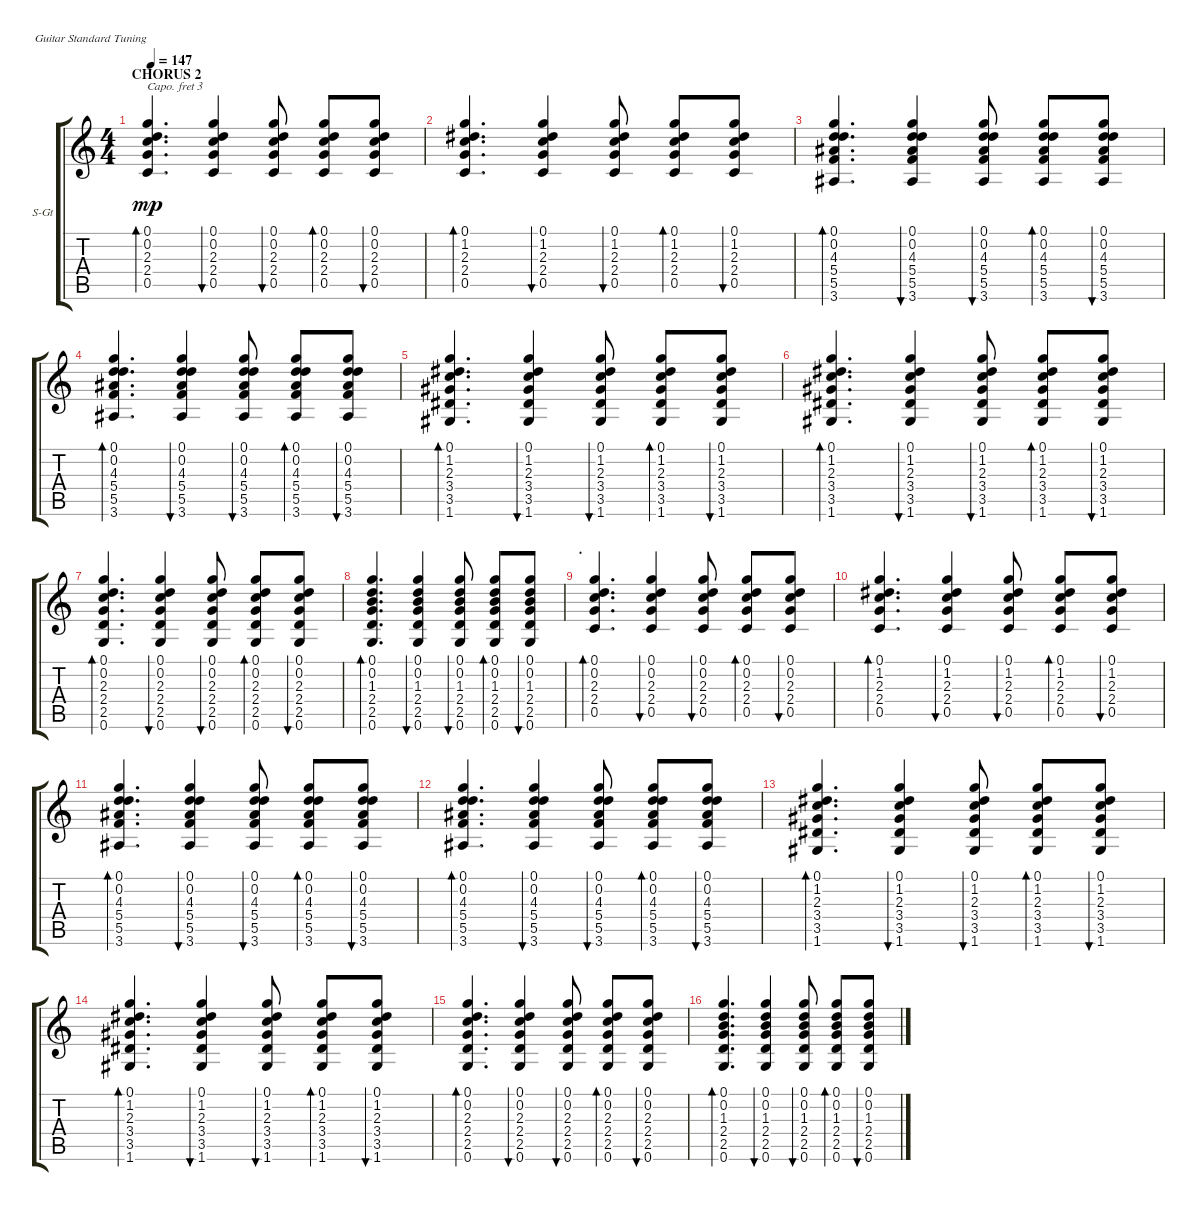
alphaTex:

\defaultSystemsLayout 4
\bracketExtendMode groupsimilarinstruments
\firstSystemTrackNameOrientation horizontal
\otherSystemsTrackNameOrientation horizontal
\track ("Steel Guitar" "S-Gt") {instrument acousticguitarsteel}
\staff {score tabs}
\capo 3
\tuning (E4 B3 G3 D3 A2 E2)
\ts (4 4)
\section ("" "CHORUS 2")
\tempo 147
\clef g2
\ks c
(0.5 2.4 2.3 0.2 0.1).4{d bd 30 dy mp} (0.5 2.4 2.3 0.2 0.1).4{bu 30} (0.5 2.4 2.3 0.2 0.1).8{bu 30} (0.5 2.4 2.3 0.2 0.1).8{bd 30} (0.5 2.4 2.3 0.2 0.1).8{bu 30} |
(0.5 2.4 2.3 1.2 0.1).4{d bd 30} (0.5 2.4 2.3 1.2 0.1).4{bu 30} (0.5 2.4 2.3 1.2 0.1).8{bu 30} (0.5 2.4 2.3 1.2 0.1).8{bd 30} (0.5 2.4 2.3 1.2 0.1).8{bu 30} |
(5.5 5.4 4.3 0.2 0.1 3.6).4{d bd 30} (5.5 5.4 4.3 0.2 0.1 3.6).4{bu 30} (5.5 5.4 4.3 0.2 0.1 3.6).8{bu 30} (5.5 5.4 4.3 0.2 0.1 3.6).8{bd 30} (5.5 5.4 4.3 0.2 0.1 3.6).8{bu 30} |
(5.5 5.4 4.3 0.2 0.1 3.6).4{d bd 30} (5.5 5.4 4.3 0.2 0.1 3.6).4{bu 30} (5.5 5.4 4.3 0.2 0.1 3.6).8{bu 30} (5.5 5.4 4.3 0.2 0.1 3.6).8{bd 30} (5.5 5.4 4.3 0.2 0.1 3.6).8{bu 30} |
(3.5 3.4 2.3 1.2 0.1 1.6).4{d bd 30} (3.5 3.4 2.3 1.2 0.1 1.6).4{bu 30} (3.5 3.4 2.3 1.2 0.1 1.6).8{bu 30} (3.5 3.4 2.3 1.2 0.1 1.6).8{bd 30} (3.5 3.4 2.3 1.2 0.1 1.6).8{bu 30} |
(3.5 3.4 2.3 1.2 0.1 1.6).4{d bd 30} (3.5 3.4 2.3 1.2 0.1 1.6).4{bu 30} (3.5 3.4 2.3 1.2 0.1 1.6).8{bu 30} (3.5 3.4 2.3 1.2 0.1 1.6).8{bd 30} (3.5 3.4 2.3 1.2 0.1 1.6).8{bu 30} |
(2.5 2.4 2.3 0.2 0.1 0.6).4{d bd 30} (2.5 2.4 2.3 0.2 0.1 0.6).4{bu 30} (2.5 2.4 2.3 0.2 0.1 0.6).8{bu 30} (2.5 2.4 2.3 0.2 0.1 0.6).8{bd 30} (2.5 2.4 2.3 0.2 0.1 0.6).8{bu 30} |
(2.5 2.4 1.3 0.2 0.1 0.6).4{d bd 30} (2.5 2.4 1.3 0.2 0.1 0.6).4{bu 30} (2.5 2.4 1.3 0.2 0.1 0.6).8{bu 30} (2.5 2.4 1.3 0.2 0.1 0.6).8{bd 30} (2.5 2.4 1.3 0.2 0.1 0.6).8{bu 30} |
\section ("" ".")
(0.5 2.4 2.3 0.2 0.1).4{d bd 30} (0.5 2.4 2.3 0.2 0.1).4{bu 30} (0.5 2.4 2.3 0.2 0.1).8{bu 30} (0.5 2.4 2.3 0.2 0.1).8{bd 30} (0.5 2.4 2.3 0.2 0.1).8{bu 30} |
(0.5 2.4 2.3 1.2 0.1).4{d bd 30} (0.5 2.4 2.3 1.2 0.1).4{bu 30} (0.5 2.4 2.3 1.2 0.1).8{bu 30} (0.5 2.4 2.3 1.2 0.1).8{bd 30} (0.5 2.4 2.3 1.2 0.1).8{bu 30} |
(5.5 5.4 4.3 0.2 0.1 3.6).4{d bd 30} (5.5 5.4 4.3 0.2 0.1 3.6).4{bu 30} (5.5 5.4 4.3 0.2 0.1 3.6).8{bu 30} (5.5 5.4 4.3 0.2 0.1 3.6).8{bd 30} (5.5 5.4 4.3 0.2 0.1 3.6).8{bu 30} |
(5.5 5.4 4.3 0.2 0.1 3.6).4{d bd 30} (5.5 5.4 4.3 0.2 0.1 3.6).4{bu 30} (5.5 5.4 4.3 0.2 0.1 3.6).8{bu 30} (5.5 5.4 4.3 0.2 0.1 3.6).8{bd 30} (5.5 5.4 4.3 0.2 0.1 3.6).8{bu 30} |
(3.5 3.4 2.3 1.2 0.1 1.6).4{d bd 30} (3.5 3.4 2.3 1.2 0.1 1.6).4{bu 30} (3.5 3.4 2.3 1.2 0.1 1.6).8{bu 30} (3.5 3.4 2.3 1.2 0.1 1.6).8{bd 30} (3.5 3.4 2.3 1.2 0.1 1.6).8{bu 30} |
(3.5 3.4 2.3 1.2 0.1 1.6).4{d bd 30} (3.5 3.4 2.3 1.2 0.1 1.6).4{bu 30} (3.5 3.4 2.3 1.2 0.1 1.6).8{bu 30} (3.5 3.4 2.3 1.2 0.1 1.6).8{bd 30} (3.5 3.4 2.3 1.2 0.1 1.6).8{bu 30} |
(2.5 2.4 2.3 0.2 0.1 0.6).4{d bd 30} (2.5 2.4 2.3 0.2 0.1 0.6).4{bu 30} (2.5 2.4 2.3 0.2 0.1 0.6).8{bu 30} (2.5 2.4 2.3 0.2 0.1 0.6).8{bd 30} (2.5 2.4 2.3 0.2 0.1 0.6).8{bu 30} |
(2.5 2.4 1.3 0.2 0.1 0.6).4{d bd 30} (2.5 2.4 1.3 0.2 0.1 0.6).4{bu 30} (2.5 2.4 1.3 0.2 0.1 0.6).8{bu 30} (2.5 2.4 1.3 0.2 0.1 0.6).8{bd 30} (2.5 2.4 1.3 0.2 0.1 0.6).8{bu 30}
